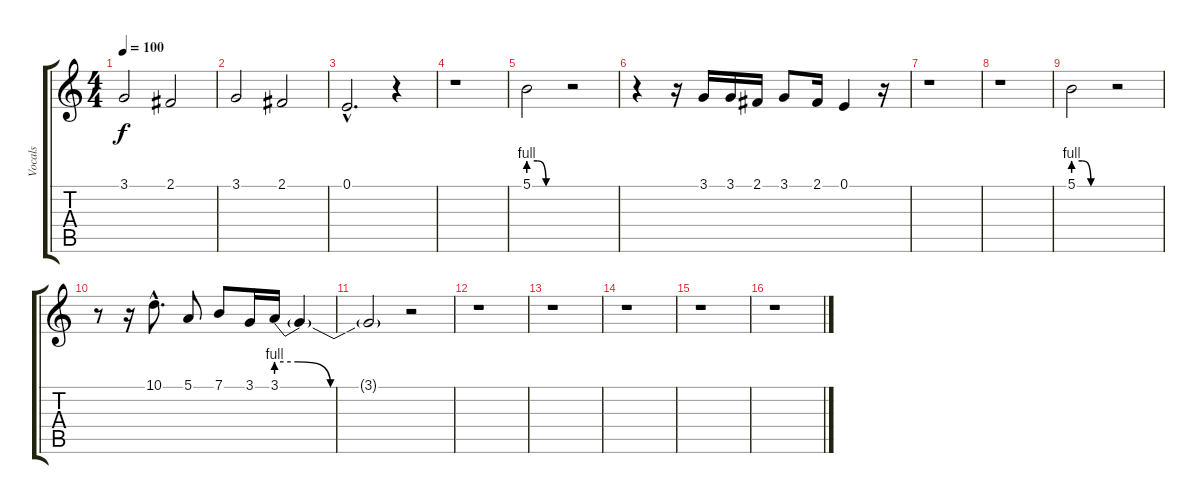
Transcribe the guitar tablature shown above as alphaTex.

\track ("Vocals" "Vocals") {instrument violin}
\staff {score tabs}
\tuning (E4 B3 G3 D3 A2 E2) {hide}
\ts (4 4)
\tempo 100
\clef g2
\ks c
3.1.2{dy f} 2.1.2 |
3.1.2 2.1.2 |
0.1{hac}.2{d} r.4 |
r.1 |
5.1{be (custom 0 4 15 4 30 0 60 0)}.2 r.2 |
r.4 r.16 3.1.16 3.1.16 2.1.16 3.1.8 2.1.16 0.1.4 r.16 |
r.1 |
r.1 |
5.1{be (custom 0 4 15 4 30 0 60 0)}.2 r.2 |
r.8 r.16 10.1{hac}.8{d} 5.1.8 7.1.8 3.1.16 3.1{be (custom 0 4 10 4 25 0 60 0)}.16 3.1{t}.4 |
3.1{t}.2 r.2 |
r.1 |
r.1 |
r.1 |
r.1 |
r.1
